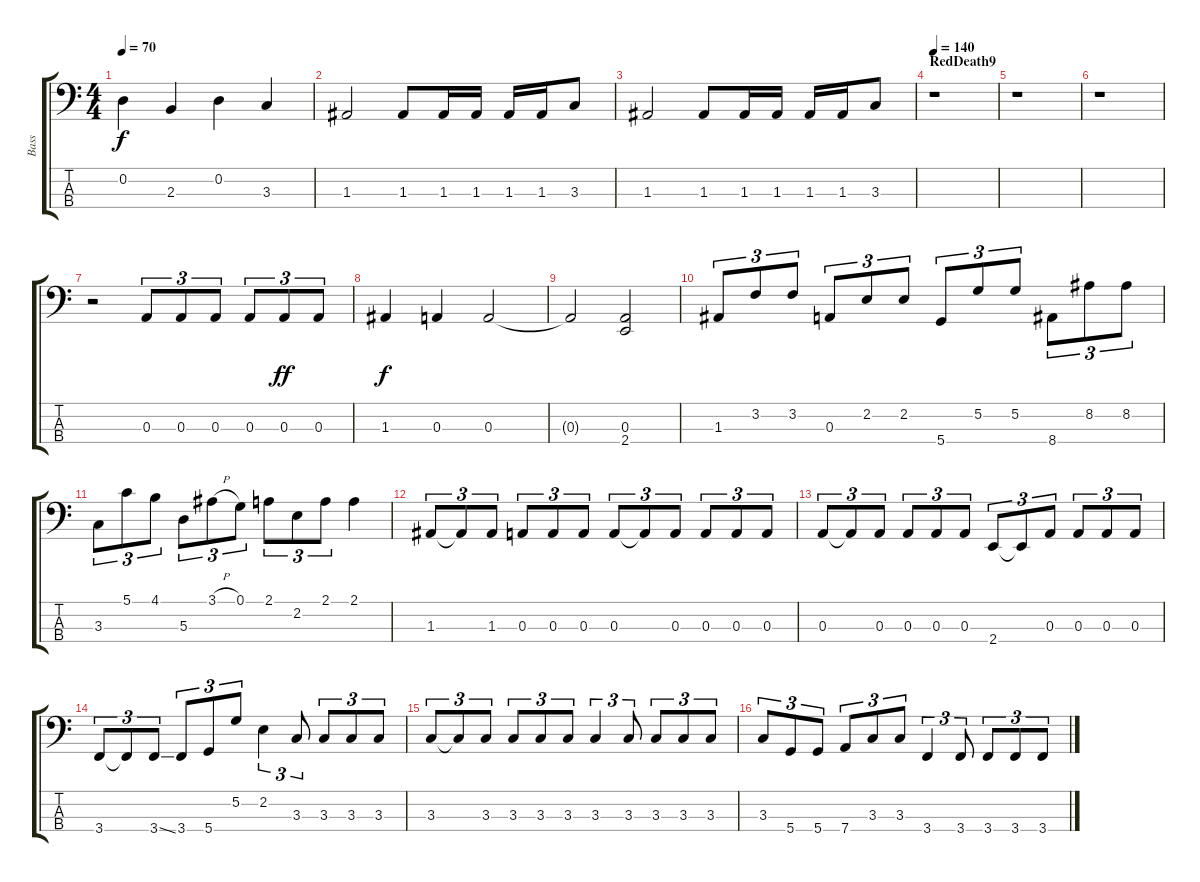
\track ("Bass" "Bass") {instrument electricbasspick}
\staff {score tabs}
\tuning (G2 D2 A1 D1) {hide}
\ts (4 4)
\tempo 70
\clef f4
\ks c
0.2.4{dy f} 2.3.4 0.2.4 3.3.4 |
1.3.2 1.3.8 1.3.16 1.3.16 1.3.16 1.3.16 3.3.8 |
1.3.2 1.3.8 1.3.16 1.3.16 1.3.16 1.3.16 3.3.8 |
\section ("" "RedDeath9")
\tempo 140
r.1 |
r.1 |
r.1 |
r.2 0.3.8{tu (3 2)} 0.3.8{tu (3 2)} 0.3.8{tu (3 2)} 0.3.8{tu (3 2)} 0.3.8{tu (3 2) dy ff} 0.3.8{tu (3 2)} |
1.3.4{dy f} 0.3.4 0.3.2 |
0.3{t}.2 (0.3 2.4).2 |
1.3.8{tu (3 2)} 3.2.8{tu (3 2)} 3.2.8{tu (3 2)} 0.3.8{tu (3 2)} 2.2.8{tu (3 2)} 2.2.8{tu (3 2)} 5.4.8{tu (3 2)} 5.2.8{tu (3 2)} 5.2.8{tu (3 2)} 8.4.8{tu (3 2)} 8.2.8{tu (3 2)} 8.2.8{tu (3 2)} |
3.3.8{tu (3 2)} 5.1.8{tu (3 2)} 4.1.8{tu (3 2)} 5.3.8{tu (3 2)} 3.1{h}.8{tu (3 2)} 0.1.8{tu (3 2)} 2.1.8{tu (3 2)} 2.2.8{tu (3 2)} 2.1.8{tu (3 2)} 2.1.4 |
1.3.8{tu (3 2)} 1.3{t}.8{tu (3 2)} 1.3.8{tu (3 2)} 0.3.8{tu (3 2)} 0.3.8{tu (3 2)} 0.3.8{tu (3 2)} 0.3.8{tu (3 2)} 0.3{t}.8{tu (3 2)} 0.3.8{tu (3 2)} 0.3.8{tu (3 2)} 0.3.8{tu (3 2)} 0.3.8{tu (3 2)} |
0.3.8{tu (3 2)} 0.3{t}.8{tu (3 2)} 0.3.8{tu (3 2)} 0.3.8{tu (3 2)} 0.3.8{tu (3 2)} 0.3.8{tu (3 2)} 2.4.8{tu (3 2)} 2.4{t}.8{tu (3 2)} 0.3.8{tu (3 2)} 0.3.8{tu (3 2)} 0.3.8{tu (3 2)} 0.3.8{tu (3 2)} |
3.4.8{tu (3 2)} 3.4{t}.8{tu (3 2)} 3.4{ss}.8{tu (3 2)} 3.4.8{tu (3 2)} 5.4.8{tu (3 2)} 5.2.8{tu (3 2)} 2.2.4{tu (3 2)} 3.3.8{tu (3 2)} 3.3.8{tu (3 2)} 3.3.8{tu (3 2)} 3.3.8{tu (3 2)} |
3.3.8{tu (3 2)} 3.3{t}.8{tu (3 2)} 3.3.8{tu (3 2)} 3.3.8{tu (3 2)} 3.3.8{tu (3 2)} 3.3.8{tu (3 2)} 3.3.4{tu (3 2)} 3.3.8{tu (3 2)} 3.3.8{tu (3 2)} 3.3.8{tu (3 2)} 3.3.8{tu (3 2)} |
3.3.8{tu (3 2)} 5.4.8{tu (3 2)} 5.4.8{tu (3 2)} 7.4.8{tu (3 2)} 3.3.8{tu (3 2)} 3.3.8{tu (3 2)} 3.4.4{tu (3 2)} 3.4.8{tu (3 2)} 3.4.8{tu (3 2)} 3.4.8{tu (3 2)} 3.4.8{tu (3 2)}
